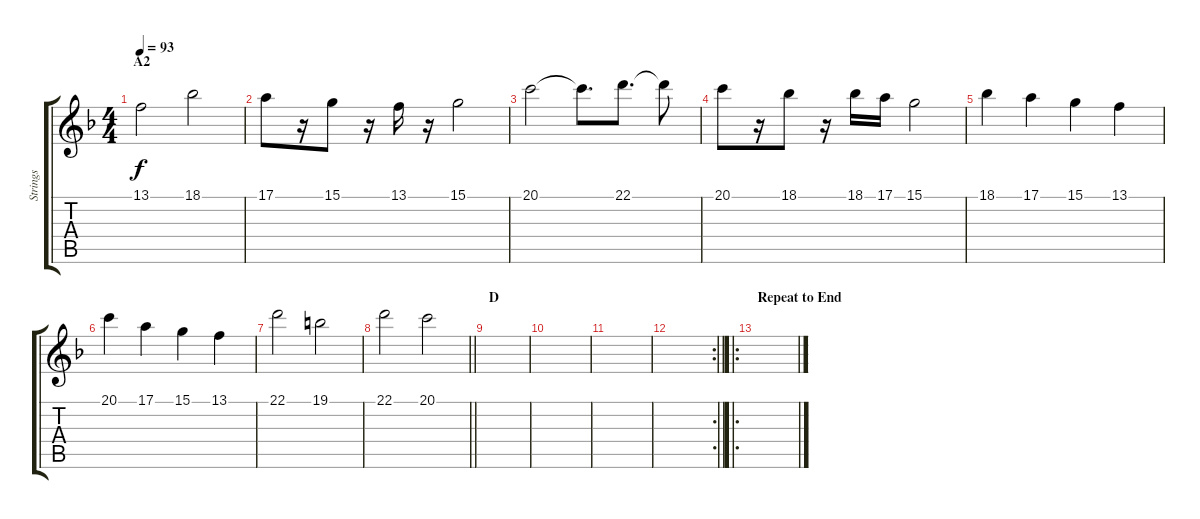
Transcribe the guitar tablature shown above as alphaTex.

\track ("Strings" "Strings") {instrument stringensemble2}
\staff {score tabs}
\tuning (E4 B3 G3 D3 A2 E2) {hide}
\ts (4 4)
\section ("" "A2")
\tempo 93
\clef g2
\ks f
13.1.2{dy f} 18.1.2 |
17.1.8 r.16 15.1.8 r.16 13.1.16 r.16 15.1.2 |
20.1.2 20.1{t}.8{d} 22.1.8{d} 22.1{t}.8 |
20.1.8 r.16 18.1.8 r.16 18.1.16 17.1.16 15.1.2 |
18.1.4 17.1.4 15.1.4 13.1.4 |
20.1.4 17.1.4 15.1.4 13.1.4 |
22.1.2 19.1.2 |
\barLineRight lightlight
22.1.2 20.1.2 |
\section ("" "D")
|
|
|
\rc 2
\barLineRight lightlight
|
\ro
\section ("" "Repeat to End")
